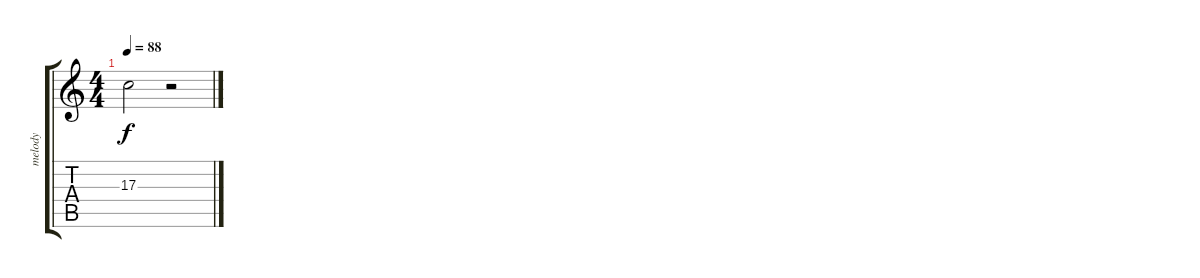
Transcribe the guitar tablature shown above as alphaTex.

\track ("melody" "melody") {instrument brightacousticpiano}
\staff {score tabs}
\tuning (E4 B3 G3 D3 A2 E2) {hide}
\ts (4 4)
\tempo 88
\clef g2
\ks c
17.3{t}.2{dy f} r.2
